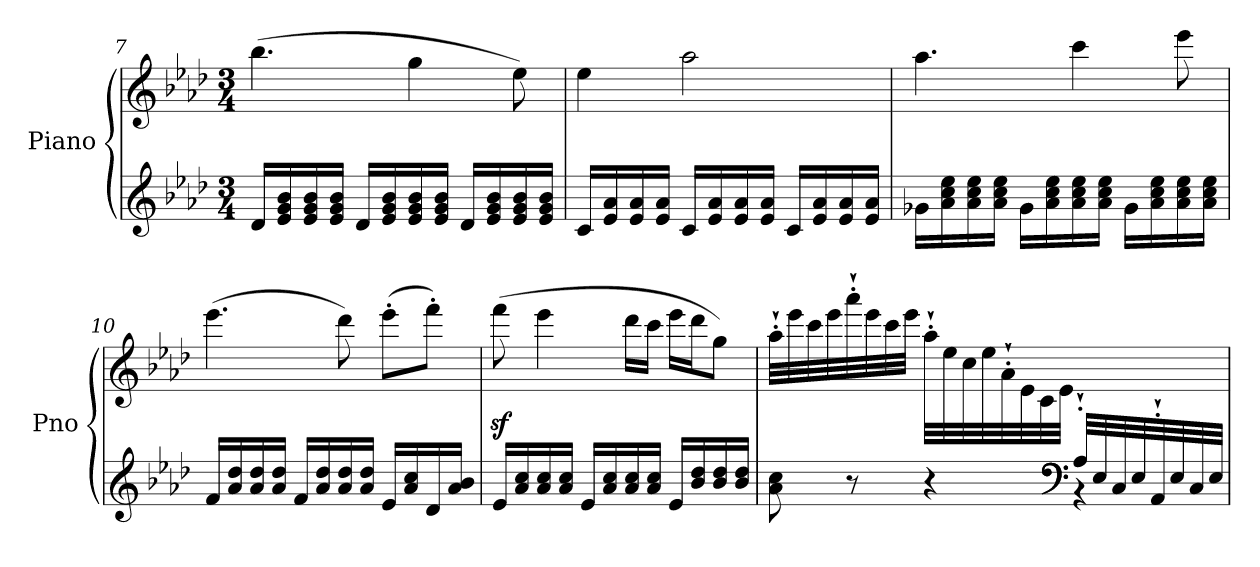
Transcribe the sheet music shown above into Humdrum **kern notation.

**kern	**kern	**dynam
*part1	*part1	*part1
*staff2	*staff1	*staff1/2
*I"Piano	*	*
*I'Pno	*	*
*clefG2	*clefG2	*
*k[b-e-a-d-]	*k[b-e-a-d-]	*
*M3/4	*M3/4	*
=7	=7	=7
16d-/LL	(4.bb-\	.
16e-/ 16g/ 16b-/	.	.
16e-/ 16g/ 16b-/	.	.
16e-/ 16g/ 16b-/JJ	.	.
16d-/LL	.	.
16e-/ 16g/ 16b-/	.	.
16e-/ 16g/ 16b-/	4gg\	.
16e-/ 16g/ 16b-/JJ	.	.
16d-/LL	.	.
16e-/ 16g/ 16b-/	.	.
16e-/ 16g/ 16b-/	8ee-\)	.
16e-/ 16g/ 16b-/JJ	.	.
=8	=8	=8
16c/LL	4ee-\	.
16e-/ 16a-/	.	.
16e-/ 16a-/	.	.
16e-/ 16a-/JJ	.	.
16c/LL	2aa-\	.
16e-/ 16a-/	.	.
16e-/ 16a-/	.	.
16e-/ 16a-/JJ	.	.
16c/LL	.	.
16e-/ 16a-/	.	.
16e-/ 16a-/	.	.
16e-/ 16a-/JJ	.	.
!!LO:LB:g=z
=9	=9	=9
!	!	!LO:DY:b
16g-X\LL	4.aa-\	other-dynamics
16a-\ 16cc\ 16ee-\	.	.
16a-\ 16cc\ 16ee-\	.	.
16a-\ 16cc\ 16ee-\JJ	.	.
16g-\LL	.	.
16a-\ 16cc\ 16ee-\	.	.
16a-\ 16cc\ 16ee-\	4ccc\	.
16a-\ 16cc\ 16ee-\JJ	.	.
16g-\LL	.	.
16a-\ 16cc\ 16ee-\	.	.
16a-\ 16cc\ 16ee-\	8eee-\	.
16a-\ 16cc\ 16ee-\JJ	.	.
=10	=10	=10
16f/LL	(4.eee-\	.
16a-/ 16dd-/	.	.
16a-/ 16dd-/	.	.
16a-/ 16dd-/JJ	.	.
16f/LL	.	.
16a-/ 16dd-/	.	.
16a-/ 16dd-/	8ddd-\)	.
16a-/ 16dd-/JJ	.	.
16e-/LL	(8eee-'\L	.
16a-/ 16cc/	.	.
16d-/	8fff'\J)	.
16a-/ 16b-/JJ	.	.
=11	=11	=11
16e-/LL	(8fffz<\	.
16a-/ 16cc/	.	.
16a-/ 16cc/	4eee-\	.
16a-/ 16cc/JJ	.	.
16e-/LL	.	.
16a-/ 16cc/	.	.
16a-/ 16cc/	16ddd-\LL	.
16a-/ 16cc/JJ	16ccc\JJ	.
16e-/LL	16eee-\LL	.
16b-/ 16dd-/	16ddd-\J	.
16b-/ 16dd-/	8gg\J)	.
16b-/ 16dd-/JJ	.	.
!!LO:LB:g=z
=12	=12	=12
*^	*	*
!	!	!	!LO:DY:b
2ryy	8a-\ 8cc\	32aa-`'\LLL	other-dynamics
.	.	32eee-\	.
.	.	32ccc\	.
.	.	32eee-\	.
.	8r	32aaa-`'\	.
.	.	32eee-\	.
.	.	32ccc\	.
.	.	32eee-\JJJ	.
.	4r	32aa-`'\LLL	.
.	.	32ee-\	.
.	.	32cc\	.
.	.	32ee-\	.
.	.	32a-`'\	.
.	.	32e-\	.
.	.	32c\	.
.	.	32e-\JJJ	.
*clefF4	*	*	*
32A-`'/LLL	4rBB	4ryy	.
32E-/	.	.	.
32C/	.	.	.
32E-/	.	.	.
32AA-`'/	.	.	.
32E-/	.	.	.
32C/	.	.	.
32E-/JJJ	.	.	.
*v	*v	*	*
=	=	=
*-	*-	*-
